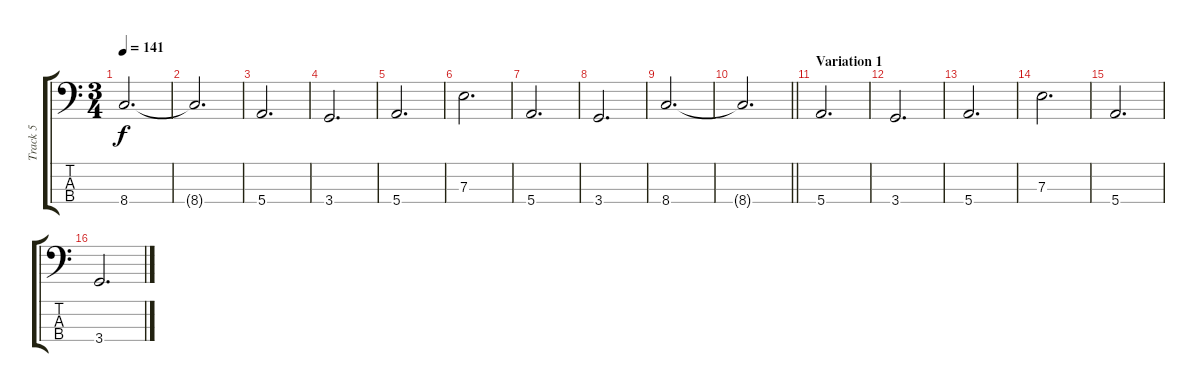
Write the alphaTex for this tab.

\track ("Track 5" "Track 5") {instrument electricbassfinger}
\staff {score tabs}
\tuning (G2 D2 A1 E1) {hide}
\ts (3 4)
\tempo 141
\clef f4
\ks c
8.4.2{d dy f} |
8.4{t}.2{d} |
5.4.2{d} |
3.4.2{d} |
5.4.2{d} |
7.3.2{d} |
5.4.2{d} |
3.4.2{d} |
8.4.2{d} |
\barLineRight lightlight
8.4{t}.2{d} |
\section ("" "Variation 1")
5.4.2{d} |
3.4.2{d} |
5.4.2{d} |
7.3.2{d} |
5.4.2{d} |
3.4.2{d}
